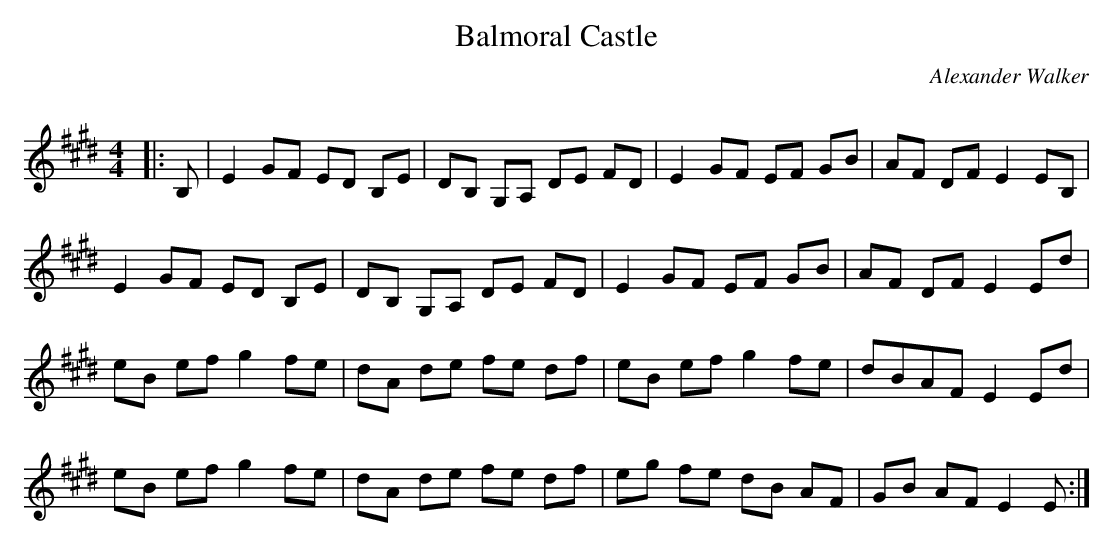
X:1
T: Balmoral Castle
C:Alexander Walker
Q:232
K:E
M:4/4
L:1/8
|:B,|E2GF ED B,E|DB, G,A, DE FD|E2GF EF GB|AF DF E2EB,|
E2GF ED B,E|DB, G,A, DE FD|E2GF EF GB|AF DF E2Ed|
eB ef g2fe|dA de fe df|eB ef g2fe|dBAF E2Ed|
eB ef g2fe|dA de fe df|eg fe dB AF|GB AF E2E:|
